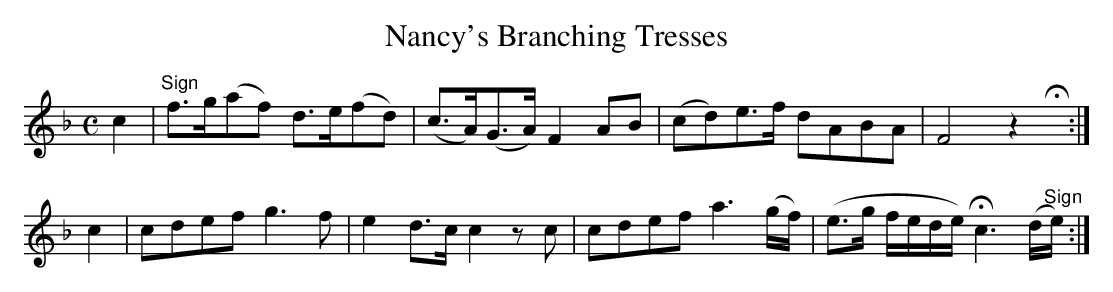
X:1
T: Nancy's Branching Tresses
M: C
L: 1/8
K: F
c2|"Sign"f>g(af) d>e(fd)|(c>A)(G>A) F2AB|(cd)e>f dABA|F4 z2Hx:|
c2|cdef g3f|e2d>c c2zc|cdef a3(g/2f/2)|(e>g f/2e/2d/2e/2) Hc3 (d/2"Sign"e/2):|
